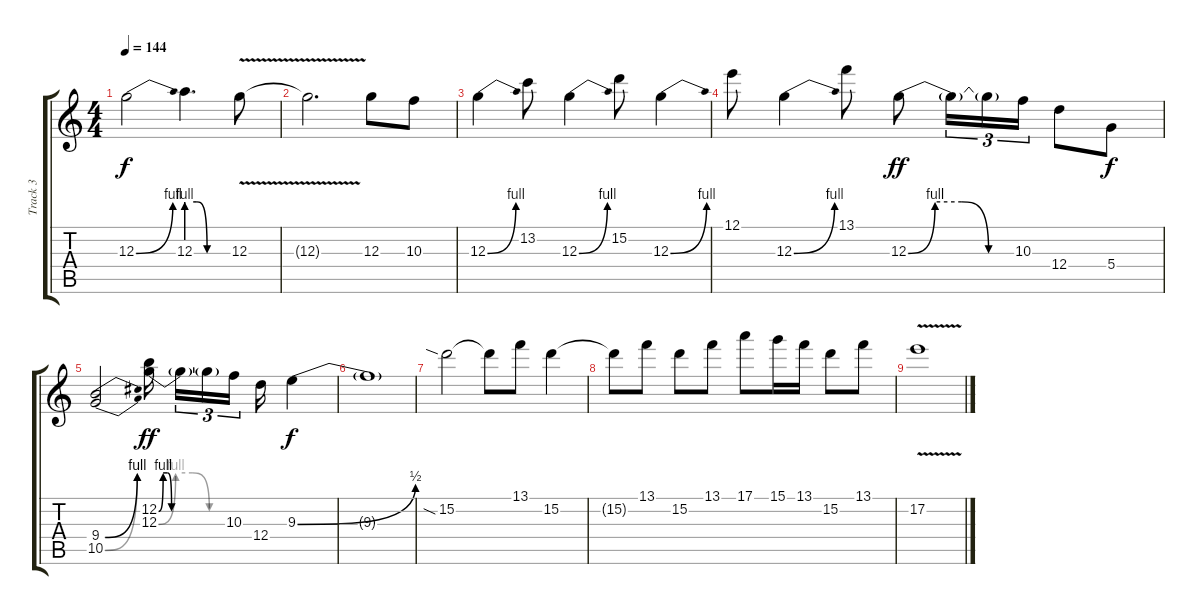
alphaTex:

\track ("Track 3" "Track 3") {instrument overdrivenguitar}
\staff {score tabs}
\tuning (E4 B3 G3 D3 A2 E2) {hide}
\ts (4 4)
\tempo 144
\clef g2
\ks c
12.3{be (bend 0 0 60 4)}.2{dy f} 12.3{be (custom 0 4 15 4 30 0 60 0)}.4{d} 12.3{v}.8 |
12.3{t}.2{d} 12.3.8 10.3.8 |
12.3{be (bend 0 0 60 4)}.4 13.2.8 12.3{be (bend 0 0 60 4)}.4 15.2.8 12.3{be (bend 0 0 60 4)}.4 |
12.1.8 12.3{be (bend 0 0 60 4)}.4 13.1.8 12.3{be (custom 0 0 15 4 30 4 45 0 60 0)}.8{dy ff} 12.3{t}.16{tu (3 2)} 12.3{t}.16{tu (3 2)} 10.3.16{tu (3 2)} 12.4.8 5.4.8{dy f} |
(9.4{be (bend 0 0 60 4)} 10.5{be (bend 0 0 60 4)}).2 (12.2{be (custom 0 0 15 4 30 4 44 0 60 0)} 12.3{be (custom 0 0 15 4 30 4 45 0 60 0)}).16{dy ff beam splitsecondary} 12.3{t}.16{tu (3 2)} 12.3{t}.16{tu (3 2)} 10.3.16{tu (3 2) beam splitsecondary} 12.4.16 9.3{be (bend 0 0 60 2)}.4{dy f} |
9.3{t}.1 |
15.2{sia}.2 15.2{t}.8 13.1.8 15.2.4 |
15.2{t}.8 13.1.8 15.2.8 13.1.8 17.1.8 15.1.16 13.1.16 15.2.8 13.1.8 |
17.2{v}.1
